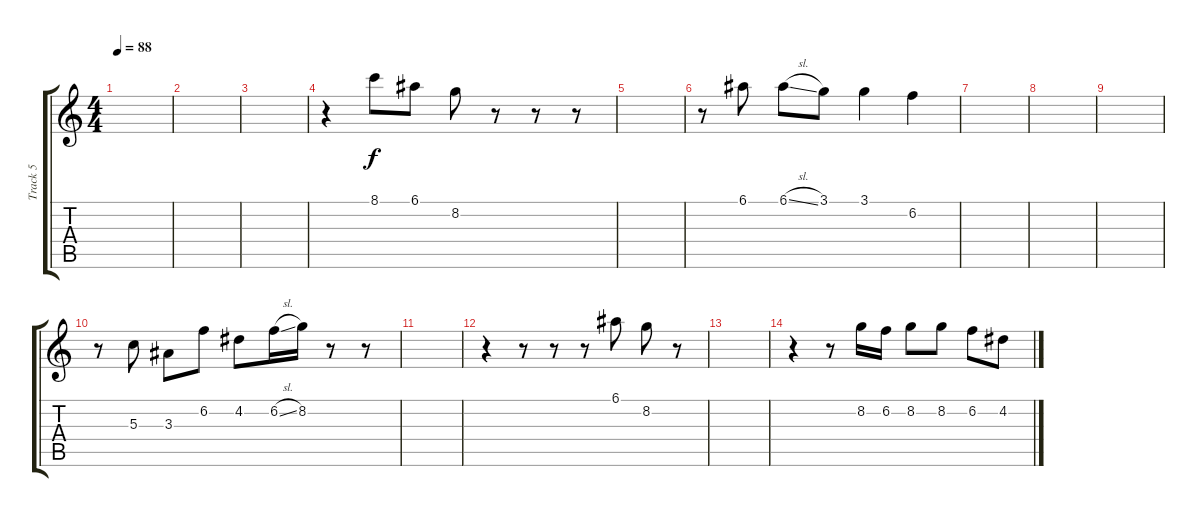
\track ("Track 5" "Track 5") {instrument distortionguitar}
\staff {score tabs}
\tuning (E4 B3 G3 D3 A2 E2) {hide}
\ts (4 4)
\tempo 88
\clef g2
\ks c
|
|
|
r.4 8.1.8 6.1.8 8.2.8 r.8 r.8 r.8 |
|
r.8 6.1.8 6.1{sl}.8 3.1.8 3.1.4 6.2.4 |
|
|
|
r.8 5.3.8 3.3.8 6.2.8 4.2.8 6.2{sl}.16 8.2.16 r.8 r.8 |
|
r.4 r.8 r.8 r.8 6.1.8 8.2.8 r.8 |
|
r.4 r.8 8.2.16 6.2.16 8.2.8 8.2.8 6.2.8 4.2.8
